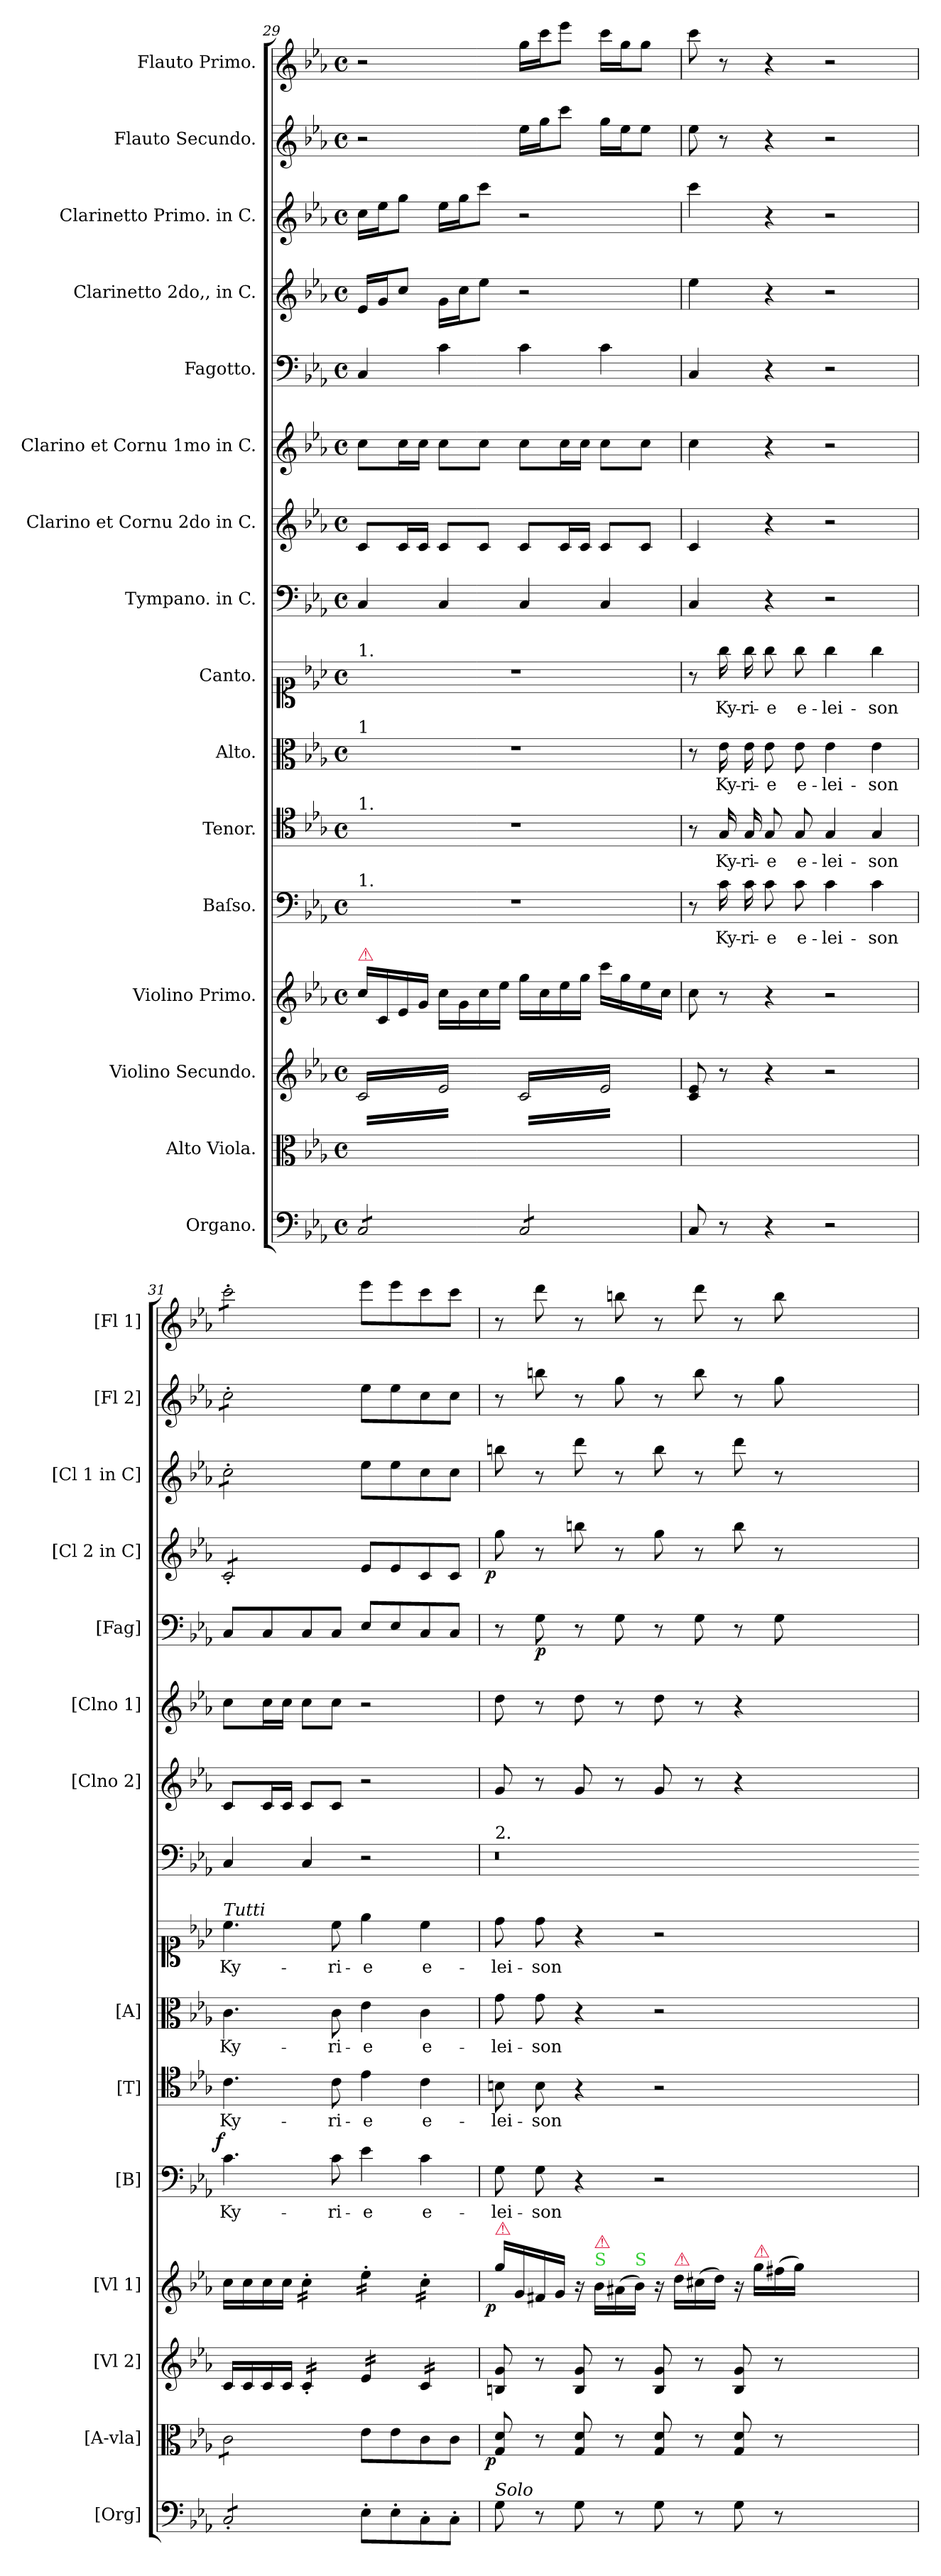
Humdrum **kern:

**kern	**kern	**dynam	**kern	**dynam	**kern	**dynam	**kern	**text	**dynam	**kern	**text	**kern	**text	**kern	**text	**kern	**kern	**dynam	**kern	**dynam	**kern	**dynam	**kern	**dynam	**kern	**dynam	**kern	**kern
*part16	*part15	*part15	*part14	*part14	*part13	*part13	*part12	*part12	*part12	*part11	*part11	*part10	*part10	*part9	*part9	*part8	*part7	*part7	*part6	*part6	*part5	*part5	*part4	*part4	*part3	*part3	*part2	*part1
*staff16	*staff15	*staff15	*staff14	*staff14	*staff13	*staff13	*staff12	*staff12	*staff12	*staff11	*staff11	*staff10	*staff10	*staff9	*staff9	*staff8	*staff7	*staff7	*staff6	*staff6	*staff5	*staff5	*staff4	*staff4	*staff3	*staff3	*staff2	*staff1
*I"Organo.	*I"Alto Viola.	*	*I"Violino Secundo.	*	*I"Violino Primo.	*	*I"Baſso.	*	*	*I"Tenor.	*	*I"Alto.	*	*I"Canto.	*	*I"Tympano. in C.	*I"Clarino et Cornu 2do in C.	*	*I"Clarino et Cornu 1mo in C.	*	*I"Fagotto.	*	*I"Clarinetto 2do,, in C.	*	*I"Clarinetto Primo. in C.	*	*I"Flauto Secundo.	*I"Flauto Primo.
*I'[Org]	*I'[A-vla]	*	*I'[Vl 2]	*	*I'[Vl 1]	*	*I'[B]	*	*	*I'[T]	*	*I'[A]	*	*	*	*	*I'[Clno 2]	*	*I'[Clno 1]	*	*I'[Fag]	*	*I'[Cl 2 in C]	*	*I'[Cl 1 in C]	*	*I'[Fl 2]	*I'[Fl 1]
*clefF4	*clefC3	*	*clefG2	*	*clefG2	*	*clefF4	*	*	*clefC4	*	*clefC3	*	*clefC1	*	*clefF4	*clefG2	*	*clefG2	*	*clefF4	*	*clefG2	*	*clefG2	*	*clefG2	*clefG2
*k[b-e-a-]	*k[b-e-a-]	*	*k[b-e-a-]	*	*k[b-e-a-]	*	*k[b-e-a-]	*	*	*k[b-e-a-]	*	*k[b-e-a-]	*	*k[b-e-a-]	*	*k[b-e-a-]	*k[b-e-a-]	*	*k[b-e-a-]	*	*k[b-e-a-]	*	*k[b-e-a-]	*	*k[b-e-a-]	*	*k[b-e-a-]	*k[b-e-a-]
*M4/4	*M4/4	*	*M4/4	*	*M4/4	*	*M4/4	*	*	*M4/4	*	*M4/4	*	*M4/4	*	*M4/4	*M4/4	*	*M4/4	*	*M4/4	*	*M4/4	*	*M4/4	*	*M4/4	*M4/4
*met(c)	*met(c)	*	*met(c)	*	*met(c)	*	*met(c)	*	*	*met(c)	*	*met(c)	*	*met(c)	*	*met(c)	*met(c)	*	*met(c)	*	*met(c)	*	*met(c)	*	*met(c)	*	*met(c)	*met(c)
=29	=29	=29	=29	=29	=29	=29	=29	=29	=29	=29	=29	=29	=29	=29	=29	=29	=29	=29	=29	=29	=29	=29	=29	=29	=29	=29	=29	=29
*	*^	*	*	*	*	*	*	*	*	*	*	*	*	*	*	*	*	*	*	*	*	*	*	*	*	*	*	*
!	!	!	!	!	!	!	!	!	!	!	!	!	!	!	!LO:TX:a:t=1.	!	!	!	!	!	!	!	!	!	!	!	!	!	!
!	!	!	!	!	!	!	!	!	!	!	!	!	!LO:TX:a:t=1	!	!	!	!	!	!	!	!	!	!	!	!	!	!	!	!
!	!	!	!	!	!	!	!	!	!	!	!LO:TX:a:t=1.	!	!	!	!	!	!	!	!	!	!	!	!	!	!	!	!	!	!
!	!	!	!	!	!	!	!	!LO:TX:a:t=1.	!	!	!	!	!	!	!	!	!	!	!	!	!	!	!	!	!	!	!	!	!
!	!	!	!	!	!	!LO:TX:a:color=crimson:t=⚠	!	!	!	!	!	!	!	!	!	!	!	!	!	!	!	!	!	!	!	!	!	!	!
!	!LO:TX:a:color=crimson:t=⚠	!	!	!	!	!	!	!	!	!	!	!	!	!	!	!	!	!	!	!	!	!	!	!	!	!	!	!	!
*tremolo	*	*	*	*	*	*	*	*	*	*	*	*	*	*	*	*	*	*	*	*	*	*	*	*	*	*	*	*	*
*	*tremolo	*	*	*	*	*	*	*	*	*	*	*	*	*	*	*	*	*	*	*	*	*	*	*	*	*	*	*	*
*	*	*	*	*tremolo	*	*	*	*	*	*	*	*	*	*	*	*	*	*	*	*	*	*	*	*	*	*	*	*	*
8C/L	16e-/yyLL	1Gyy	.	16c/LL	.	16cc\LL	.	1r	.	.	1r	.	1r	.	1r	.	4C/	8c/L	.	8cc\L	.	4C/	.	16e-/LL	.	16cc\LL	.	2r	2r
.	16g/yy	.	.	16e-/	.	16c/	.	.	.	.	.	.	.	.	.	.	.	.	.	.	.	.	.	16g/J	.	16ee-\J	.	.	.
8C/	16e-/yy	.	.	16c/	.	16e-/	.	.	.	.	.	.	.	.	.	.	.	16c/L	.	16cc\L	.	.	.	8cc/J	.	8gg\J	.	.	.
.	16g/yy	.	.	16e-/	.	16g/JJ	.	.	.	.	.	.	.	.	.	.	.	16c/JJ	.	16cc\JJ	.	.	.	.	.	.	.	.	.
8C/	16e-/yy	.	.	16c/	.	16cc\LL	.	.	.	.	.	.	.	.	.	.	4C/	8c/L	.	8cc\L	.	4c\	.	16g\LL	.	16ee-\LL	.	.	.
.	16g/yy	.	.	16e-/	.	16g\	.	.	.	.	.	.	.	.	.	.	.	.	.	.	.	.	.	16cc\J	.	16gg\J	.	.	.
8C/J	16e-/yy	.	.	16c/	.	16cc\	.	.	.	.	.	.	.	.	.	.	.	8c/J	.	8cc\J	.	.	.	8ee-\J	.	8ccc\J	.	.	.
.	16g/yyJJ	.	.	16e-/JJ	.	16ee-\JJ	.	.	.	.	.	.	.	.	.	.	.	.	.	.	.	.	.	.	.	.	.	.	.
8C/L	16e-/yyLL	.	.	16c/LL	.	16gg\LL	.	.	.	.	.	.	.	.	.	.	4C/	8c/L	.	8cc\L	.	4c\	.	2r	.	2r	.	16ee-\LL	16gg\LL
.	16g/yy	.	.	16e-/	.	16cc\	.	.	.	.	.	.	.	.	.	.	.	.	.	.	.	.	.	.	.	.	.	16gg\J	16ccc\J
8C/	16e-/yy	.	.	16c/	.	16ee-\	.	.	.	.	.	.	.	.	.	.	.	16c/L	.	16cc\L	.	.	.	.	.	.	.	8ccc\J	8eee-\J
.	16g/yy	.	.	16e-/	.	16gg\JJ	.	.	.	.	.	.	.	.	.	.	.	16c/JJ	.	16cc\JJ	.	.	.	.	.	.	.	.	.
8C/	16e-/yy	.	.	16c/	.	16ccc\LL	.	.	.	.	.	.	.	.	.	.	4C/	8c/L	.	8cc\L	.	4c\	.	.	.	.	.	16gg\LL	16ccc\LL
.	16g/yy	.	.	16e-/	.	16gg\	.	.	.	.	.	.	.	.	.	.	.	.	.	.	.	.	.	.	.	.	.	16ee-\J	16gg\J
8C/J	16e-/yy	.	.	16c/	.	16ee-\	.	.	.	.	.	.	.	.	.	.	.	8c/J	.	8cc\J	.	.	.	.	.	.	.	8ee-\J	8gg\J
*Xtremolo	*	*	*	*	*	*	*	*	*	*	*	*	*	*	*	*	*	*	*	*	*	*	*	*	*	*	*	*	*
.	16g/yyJJ	.	.	16e-/JJ	.	16cc\JJ	.	.	.	.	.	.	.	.	.	.	.	.	.	.	.	.	.	.	.	.	.	.	.
*	*	*	*	*Xtremolo	*	*	*	*	*	*	*	*	*	*	*	*	*	*	*	*	*	*	*	*	*	*	*	*	*
*	*Xtremolo	*	*	*	*	*	*	*	*	*	*	*	*	*	*	*	*	*	*	*	*	*	*	*	*	*	*	*	*
*	*v	*v	*	*	*	*	*	*	*	*	*	*	*	*	*	*	*	*	*	*	*	*	*	*	*	*	*	*	*
=30	=30	=30	=30	=30	=30	=30	=30	=30	=30	=30	=30	=30	=30	=30	=30	=30	=30	=30	=30	=30	=30	=30	=30	=30	=30	=30	=30	=30
8C/	4Gyy\ 4e-yy\	.	8c/ 8e-/	.	8cc\	.	8r	.	.	8r	.	8r	.	8r	.	4C/	4c/	.	4cc\	.	4C/	.	4ee-\	.	4ccc\	.	8ee-\	8ccc\
.	.	.	.	.	.	.	.	.	.	.	.	.	.	.	.	.	.	.	.	.	.	.	.	.	.	.	.	.
8r	.	.	8r	.	8r	.	16c\	Ky-	.	16G/	Ky-	16e-\	Ky-	16gg\	Ky-	.	.	.	.	.	.	.	.	.	.	.	8r	8r
.	.	.	.	.	.	.	16c\	-ri-	.	16G/	-ri-	16e-\	-ri-	16gg\	-ri-	.	.	.	.	.	.	.	.	.	.	.	.	.
4r	4ryy	.	4r	.	4r	.	8c\	-e	.	8G/	-e	8e-\	-e	8gg\	-e	4r	4r	.	4r	.	4r	.	4r	.	4r	.	4r	4r
.	.	.	.	.	.	.	8c\	e-	.	8G/	e-	8e-\	e-	8gg\	e-	.	.	.	.	.	.	.	.	.	.	.	.	.
2r	2ryy	.	2r	.	2r	.	4c\	-lei-	.	4G/	-lei-	4e-\	-lei-	4gg\	-lei-	2r	2r	.	2r	.	2r	.	2r	.	2r	.	2r	2r
.	.	.	.	.	.	.	4c\	-son	.	4G/	-son	4e-\	-son	4gg\	-son	.	.	.	.	.	.	.	.	.	.	.	.	.
=31	=31	=31	=31	=31	=31	=31	=31	=31	=31	=31	=31	=31	=31	=31	=31	=31	=31	=31	=31	=31	=31	=31	=31	=31	=31	=31	=31	=31
!	!	!	!	!	!	!	!	!	!	!	!	!	!	!LO:TX:a:i:t=Tutti	!	!	!	!	!	!	!	!	!	!	!	!	!	!
!	!	!LO:DY:a:rj	!	!	!	!	!	!	!LO:DY:b:rj	!	!	!	!	!	!	!	!	!	!	!	!	!LO:DY:b:rj	!	!LO:DY:a:rj	!	!LO:DY:b:rj	!	!
*tremolo	*	*	*	*	*	*	*	*	*	*	*	*	*	*	*	*	*	*	*	*	*	*	*	*	*	*	*	*
*	*tremolo	*	*	*	*	*	*	*	*	*	*	*	*	*	*	*	*	*	*	*	*	*	*	*	*	*	*	*
*	*	*	*	*	*	*	*	*	*	*	*	*	*	*	*	*	*	*	*	*	*	*	*tremolo	*	*	*	*	*
*	*	*	*	*	*	*	*	*	*	*	*	*	*	*	*	*	*	*	*	*	*	*	*	*	*tremolo	*	*	*
*	*	*	*	*	*	*	*	*	*	*	*	*	*	*	*	*	*	*	*	*	*	*	*	*	*	*	*tremolo	*
*	*	*	*	*	*	*	*	*	*	*	*	*	*	*	*	*	*	*	*	*	*	*	*	*	*	*	*	*tremolo
8C'</L	8c\L	fo	16c/LL	.	16cc\LL	.	4.c\	Ky-	f	4.c\	Ky-	4.c\	Ky-	4.cc\	Ky-	4C/	8c/L	.	8cc\L	.	8C/L	fo	8c'/L	fo	8cc'>\L	fo	8cc'>\L	8ccc'>\L
.	.	.	16c/	.	16cc\	.	.	.	.	.	.	.	.	.	.	.	.	.	.	.	.	.	.	.	.	.	.	.
8C'</	8c\	.	16c/	.	16cc\	.	.	.	.	.	.	.	.	.	.	.	16c/L	.	16cc\L	.	8C/	.	8c'/	.	8cc'>\	.	8cc'>\	8ccc'>\
.	.	.	16c/JJ	.	16cc\JJ	.	.	.	.	.	.	.	.	.	.	.	16c/JJ	.	16cc\JJ	.	.	.	.	.	.	.	.	.
*	*	*	*tremolo	*	*	*	*	*	*	*	*	*	*	*	*	*	*	*	*	*	*	*	*	*	*	*	*	*
*	*	*	*	*	*tremolo	*	*	*	*	*	*	*	*	*	*	*	*	*	*	*	*	*	*	*	*	*	*	*
8C'</	8c\	.	16c'</LL	.	16cc'>\LL	.	.	.	.	.	.	.	.	.	.	4C/	8c/L	.	8cc\L	.	8C/	.	8c'/	.	8cc'>\	.	8cc'>\	8ccc'>\
.	.	.	16c'</	.	16cc'>\	.	.	.	.	.	.	.	.	.	.	.	.	.	.	.	.	.	.	.	.	.	.	.
8C'</J	8c\J	.	16c'</	.	16cc'>\	.	8c\	-ri-	.	8c\	-ri-	8c\	-ri-	8cc\	-ri-	.	8c/J	.	8cc\J	.	8C/J	.	8c'/J	.	8cc'>\J	.	8cc'>\J	8ccc'>\J
*	*	*	*	*	*	*	*	*	*	*	*	*	*	*	*	*	*	*	*	*	*	*	*	*	*	*	*	*Xtremolo
*	*	*	*	*	*	*	*	*	*	*	*	*	*	*	*	*	*	*	*	*	*	*	*	*	*	*	*Xtremolo	*
*	*	*	*	*	*	*	*	*	*	*	*	*	*	*	*	*	*	*	*	*	*	*	*	*	*Xtremolo	*	*	*
*	*	*	*	*	*	*	*	*	*	*	*	*	*	*	*	*	*	*	*	*	*	*	*Xtremolo	*	*	*	*	*
*	*Xtremolo	*	*	*	*	*	*	*	*	*	*	*	*	*	*	*	*	*	*	*	*	*	*	*	*	*	*	*
*Xtremolo	*	*	*	*	*	*	*	*	*	*	*	*	*	*	*	*	*	*	*	*	*	*	*	*	*	*	*	*
.	.	.	16c'</JJ	.	16cc'>\JJ	.	.	.	.	.	.	.	.	.	.	.	.	.	.	.	.	.	.	.	.	.	.	.
8E-'>\L	8e-\L	.	16e-/LL	.	16ee-'>\LL	.	4e-\	-e	.	4e-\	-e	4e-\	-e	4ee-\	-e	2r	2r	.	2r	.	8E-/L	.	8e-/L	.	8ee-\L	.	8ee-\L	8eee-\L
.	.	.	16e-/	.	16ee-'>\	.	.	.	.	.	.	.	.	.	.	.	.	.	.	.	.	.	.	.	.	.	.	.
8E-'>\	8e-\	.	16e-/	.	16ee-'>\	.	.	.	.	.	.	.	.	.	.	.	.	.	.	.	8E-/	.	8e-/	.	8ee-\	.	8ee-\	8eee-\
.	.	.	16e-/JJ	.	16ee-'>\JJ	.	.	.	.	.	.	.	.	.	.	.	.	.	.	.	.	.	.	.	.	.	.	.
8C'>\	8c\	.	16c/LL	.	16cc'>\LL	.	4c\	e-	.	4c\	e-	4c\	e-	4cc\	e-	.	.	.	.	.	8C/	.	8c/	.	8cc\	.	8cc\	8ccc\
.	.	.	16c/	.	16cc'>\	.	.	.	.	.	.	.	.	.	.	.	.	.	.	.	.	.	.	.	.	.	.	.
8C'>\J	8c\J	.	16c/	.	16cc'>\	.	.	.	.	.	.	.	.	.	.	.	.	.	.	.	8C/J	.	8c/J	.	8cc\J	.	8cc\J	8ccc\J
.	.	.	16c/JJ	.	16cc'>\JJ	.	.	.	.	.	.	.	.	.	.	.	.	.	.	.	.	.	.	.	.	.	.	.
*	*	*	*	*	*Xtremolo	*	*	*	*	*	*	*	*	*	*	*	*	*	*	*	*	*	*	*	*	*	*	*
*	*	*	*Xtremolo	*	*	*	*	*	*	*	*	*	*	*	*	*	*	*	*	*	*	*	*	*	*	*	*	*
=32	=32	=32	=32	=32	=32	=32	=32	=32	=32	=32	=32	=32	=32	=32	=32	=32	=32	=32	=32	=32	=32	=32	=32	=32	=32	=32	=32	=32
!	!	!	!	!	!	!	!	!	!	!	!	!	!	!	!	!LO:TX:a:t=2.	!	!	!	!	!	!	!	!	!	!	!	!
!	!	!	!	!	!LO:TX:a:color=crimson:t=⚠	!	!	!	!	!	!	!	!	!	!	!	!	!	!	!	!	!	!	!	!	!	!	!
!LO:TX:a:i:t=Solo	!	!	!	!	!	!	!	!	!	!	!	!	!	!	!	!	!	!	!	!	!	!	!	!	!	!	!	!
!	!	!LO:DY:b:rj	!	!LO:DY:b:rj	!	!LO:DY:b:rj	!	!	!	!	!	!	!	!	!	!	!	!LO:DY:a:rj	!	!LO:DY:a:rj	!	!	!	!LO:DY:b:rj	!	!LO:DY:b	!	!
8G\	8G/ 8d/	p.	8Bn/ 8g/	p&colon;	16gg\LL	p.	8G\	-lei-	.	8Bn\	-lei-	8g\	-lei-	8dd\	-lei-	0r	8g/	p&colon;	8dd\	p&colon;	8r	.	8gg\	p	8bbn\	p&colon;	8r	8r
.	.	.	.	.	16g/	.	.	.	.	.	.	.	.	.	.	.	.	.	.	.	.	.	.	.	.	.	.	.
8r	8r	.	8r	.	16f#X\	.	8G\	-son	.	8B\	-son	8g\	-son	8dd\	-son	.	8r	.	8r	.	8G\	p	8r	.	8r	.	8bbn\	8ddd\
.	.	.	.	.	16g/JJ	.	.	.	.	.	.	.	.	.	.	.	.	.	.	.	.	.	.	.	.	.	.	.
8G\	8G/ 8d/	.	8B/ 8g/	.	16r	.	4r	.	.	4r	.	4r	.	4r	.	.	8g/	.	8dd\	.	8r	.	8bbn\	.	8ddd\	.	8r	8r
!	!	!	!	!	!LO:TX:a:color=limegreen:t=S	!	!	!	!	!	!	!	!	!	!	!	!	!	!	!	!	!	!	!	!	!	!	!
!	!	!	!	!	!LO:TX:a:color=crimson:t=⚠	!	!	!	!	!	!	!	!	!	!	!	!	!	!	!	!	!	!	!	!	!	!	!
.	.	.	.	.	16b-\LL	.	.	.	.	.	.	.	.	.	.	.	.	.	.	.	.	.	.	.	.	.	.	.
8r	8r	.	8r	.	(>16a#X\	.	.	.	.	.	.	.	.	.	.	.	8r	.	8r	.	8G\	.	8r	.	8r	.	8gg\	8bbn\
!	!	!	!	!	!LO:TX:a:color=limegreen:t=S	!	!	!	!	!	!	!	!	!	!	!	!	!	!	!	!	!	!	!	!	!	!	!
.	.	.	.	.	16b-\JJ)	.	.	.	.	.	.	.	.	.	.	.	.	.	.	.	.	.	.	.	.	.	.	.
8G\	8G/ 8d/	.	8B/ 8g/	.	16r	.	2r	.	.	2r	.	2r	.	2r	.	.	8g/	.	8dd\	.	8r	.	8gg\	.	8bb\	.	8r	8r
!	!	!	!	!	!LO:TX:a:color=crimson:t=⚠	!	!	!	!	!	!	!	!	!	!	!	!	!	!	!	!	!	!	!	!	!	!	!
.	.	.	.	.	16dd\LL	.	.	.	.	.	.	.	.	.	.	.	.	.	.	.	.	.	.	.	.	.	.	.
8r	8r	.	8r	.	(>16cc#X\	.	.	.	.	.	.	.	.	.	.	.	8r	.	8r	.	8G\	.	8r	.	8r	.	8bb\	8ddd\
.	.	.	.	.	16dd\JJ)	.	.	.	.	.	.	.	.	.	.	.	.	.	.	.	.	.	.	.	.	.	.	.
8G\	8G/ 8d/	.	8B/ 8g/	.	16r	.	.	.	.	.	.	.	.	.	.	.	4r	.	4r	.	8r	.	8bb\	.	8ddd\	.	8r	8r
!	!	!	!	!	!LO:TX:a:color=crimson:t=⚠	!	!	!	!	!	!	!	!	!	!	!	!	!	!	!	!	!	!	!	!	!	!	!
.	.	.	.	.	16gg\LL	.	.	.	.	.	.	.	.	.	.	.	.	.	.	.	.	.	.	.	.	.	.	.
8r	8r	.	8r	.	(>16ff#X\	.	.	.	.	.	.	.	.	.	.	.	.	.	.	.	8G\	.	8r	.	8r	.	8gg\	8bb\
.	.	.	.	.	16gg\JJ)	.	.	.	.	.	.	.	.	.	.	.	.	.	.	.	.	.	.	.	.	.	.	.
1ryy	1ryy	.	1ryy	.	1ryy	.	1ryy	.	.	1ryy	.	1ryy	.	1ryy	.	.	1ryy	.	1ryy	.	1ryy	.	1ryy	.	1ryy	.	1ryy	1ryy
=	=	=	=	=	=	=	=	=	=	=	=	=	=	=	=	=-	=	=	=	=	=	=	=	=	=	=	=	=
*-	*-	*-	*-	*-	*-	*-	*-	*-	*-	*-	*-	*-	*-	*-	*-	*-	*-	*-	*-	*-	*-	*-	*-	*-	*-	*-	*-	*-
